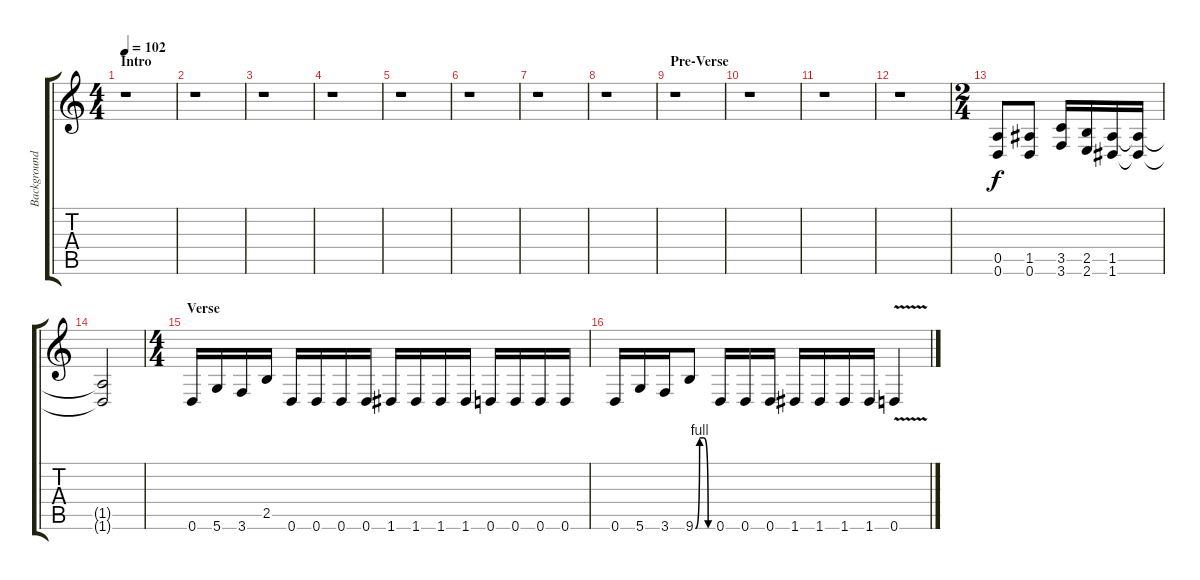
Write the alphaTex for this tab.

\track ("Background-Guitar/FX" "Background") {instrument acousticbass}
\staff {score tabs}
\tuning (E4 B3 G3 D3 A2 D2) {hide}
\ts (4 4)
\section ("" "Intro")
\tempo 102
\clef g2
\ks c
r.1{dy f instrument acousticbass} |
r.1 |
r.1 |
r.1 |
r.1 |
r.1 |
r.1 |
r.1 |
\section ("" "Pre-Verse")
r.1 |
r.1 |
r.1 |
r.1 |
\ts (2 4)
(0.5 0.6).8 (1.5 0.6).8 (3.5 3.6).16 (2.5 2.6).16 (1.5 1.6).16 (1.5{t} 1.6{t}).16 |
(1.5{t} 1.6{t}).2 |
\ts (4 4)
\section ("" "Verse")
0.6.16 5.6.16 3.6.16 2.5.16 0.6.16 0.6.16 0.6.16 0.6.16 1.6.16 1.6.16 1.6.16 1.6.16 0.6.16 0.6.16 0.6.16 0.6.16 |
0.6.16 5.6.16 3.6.16 9.6{be (custom 0 0 15 4 30 4 45 0 60 0)}.8 0.6.16 0.6.16 0.6.16 1.6.16 1.6.16 1.6.16 1.6.16 0.6{v}.4
